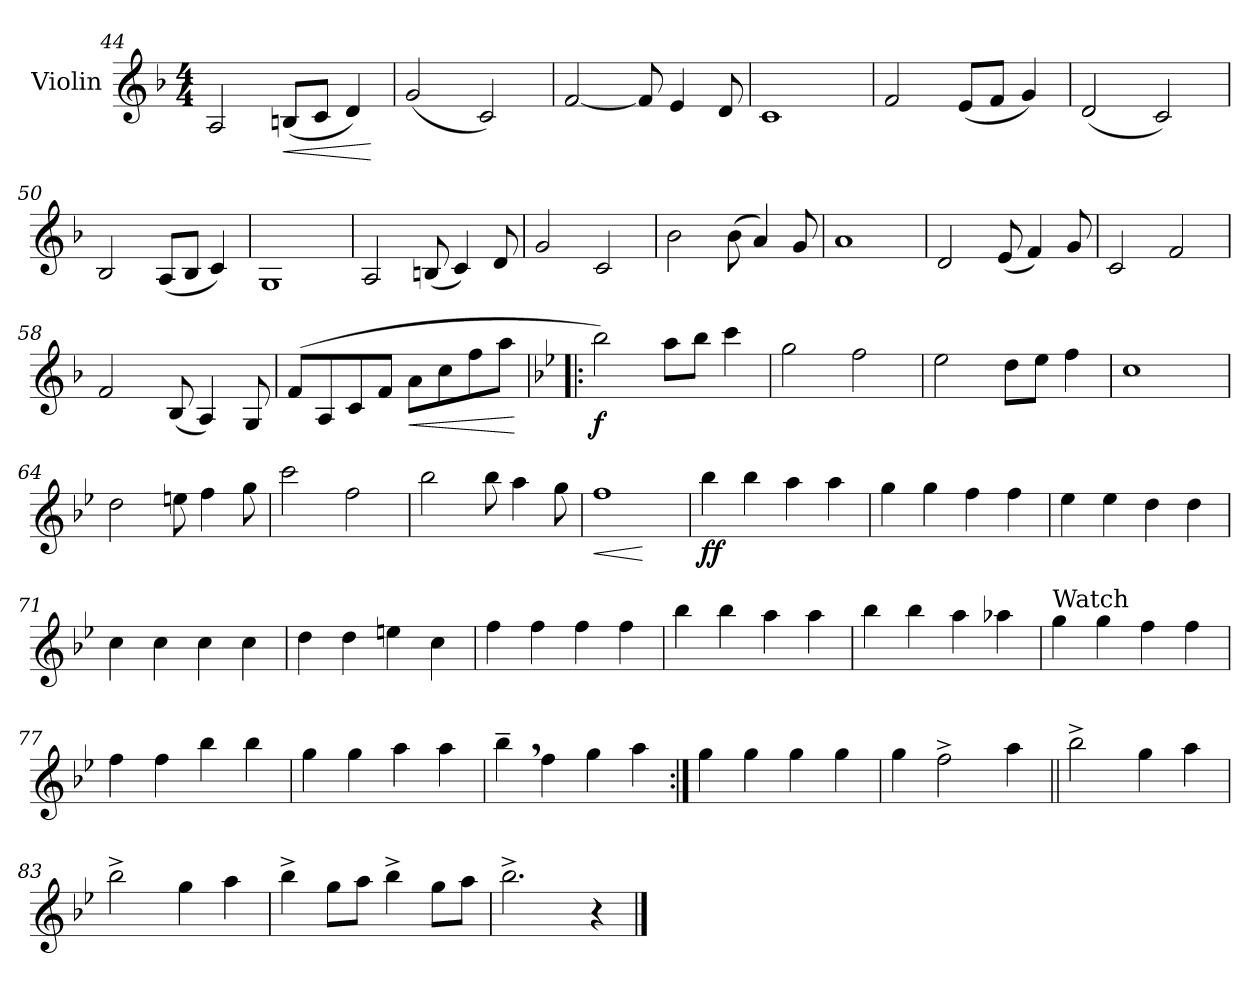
**kern	**dynam
*part1	*part1
*staff1	*staff1
*I"Violin	*
*I'Vln.	*
*clefG2	*
*k[b-]	*
*M4/4	*
=44	=44
2A/	.
!	!LO:HP:b
(8Bn/L	<
8c/J	.
4d/)	.
.	[
!!LO:LB:g=z
=45	=45
(2g/	.
2c/)	.
=46	=46
[2f/	.
8f/]	.
4e/	.
8d/	.
=47	=47
1c	.
=48	=48
2f/	.
(8e/L	.
8f/J	.
4g/)	.
=49	=49
(2d/	.
2c/)	.
=50	=50
2B-/	.
(8A/L	.
8B-/J	.
4c/)	.
=51	=51
1G	.
=52	=52
2A/	.
(8Bn/	.
4c/)	.
8d/	.
=53	=53
2g/	.
2c/	.
=54	=54
2b-\	.
(8b-\	.
4a/)	.
8g/	.
!!LO:LB:g=z
=55	=55
1a	.
=56	=56
2d/	.
(8e/	.
4f/)	.
8g/	.
=57	=57
2c/	.
2f/	.
=58	=58
2f/	.
(8B-/	.
4A/)	.
8G/	.
=59	=59
(8f/L	.
8A/	.
8c/	.
8f/J	.
!	!LO:HP:b
8a\L	<
8cc\	.
8ff\	.
8aa\J	.
.	[
=60!|:	=60!|:
*k[b-e-]	*
!	!LO:DY:b
2bb-\)	f
8aa\L	.
8bb-\J	.
4ccc\	.
=61	=61
2gg\	.
2ff\	.
=62	=62
2ee-\	.
8dd\L	.
8ee-\J	.
4ff\	.
=63	=63
1cc	.
!!LO:LB:g=z
=64	=64
2dd\	.
8een\	.
4ff\	.
8gg\	.
=65	=65
2ccc\	.
2ff\	.
=66	=66
2bb-\	.
8bb-\	.
4aa\	.
8gg\	.
=67	=67
!	!LO:HP:b
1ff	<
.	[
=68	=68
!	!LO:DY:b
4bb-\	ff
4bb-\	.
4aa\	.
4aa\	.
=69	=69
4gg\	.
4gg\	.
4ff\	.
4ff\	.
=70	=70
4ee-\	.
4ee-\	.
4dd\	.
4dd\	.
=71	=71
4cc\	.
4cc\	.
4cc\	.
4cc\	.
=72	=72
4dd\	.
4dd\	.
4een\	.
4cc\	.
!!LO:LB:g=z
=73	=73
4ff\	.
4ff\	.
4ff\	.
4ff\	.
=74	=74
4bb-\	.
4bb-\	.
4aa\	.
4aa\	.
=75	=75
4bb-\	.
4bb-\	.
4aa\	.
4aa-X\	.
=76	=76
!LO:TX:a:t=Watch	!
4gg\	.
4gg\	.
4ff\	.
4ff\	.
=77	=77
4ff\	.
4ff\	.
4bb-\	.
4bb-\	.
=78	=78
4gg\	.
4gg\	.
4aa\	.
4aa\	.
=79	=79
4bb-~,\	.
4ff\	.
4gg\	.
4aa\	.
=80:|!	=80:|!
4gg\	.
4gg\	.
4gg\	.
4gg\	.
!!LO:PB:g=z
=81	=81
4gg\	.
2ff^\	.
4aa\	.
=82||	=82||
2bb-^\	.
4gg\	.
4aa\	.
=83	=83
2bb-^\	.
4gg\	.
4aa\	.
=84	=84
4bb-^\	.
8gg\L	.
8aa\J	.
4bb-^\	.
8gg\L	.
8aa\J	.
=85	=85
2.bb-^\	.
4r	.
==	==
*-	*-
